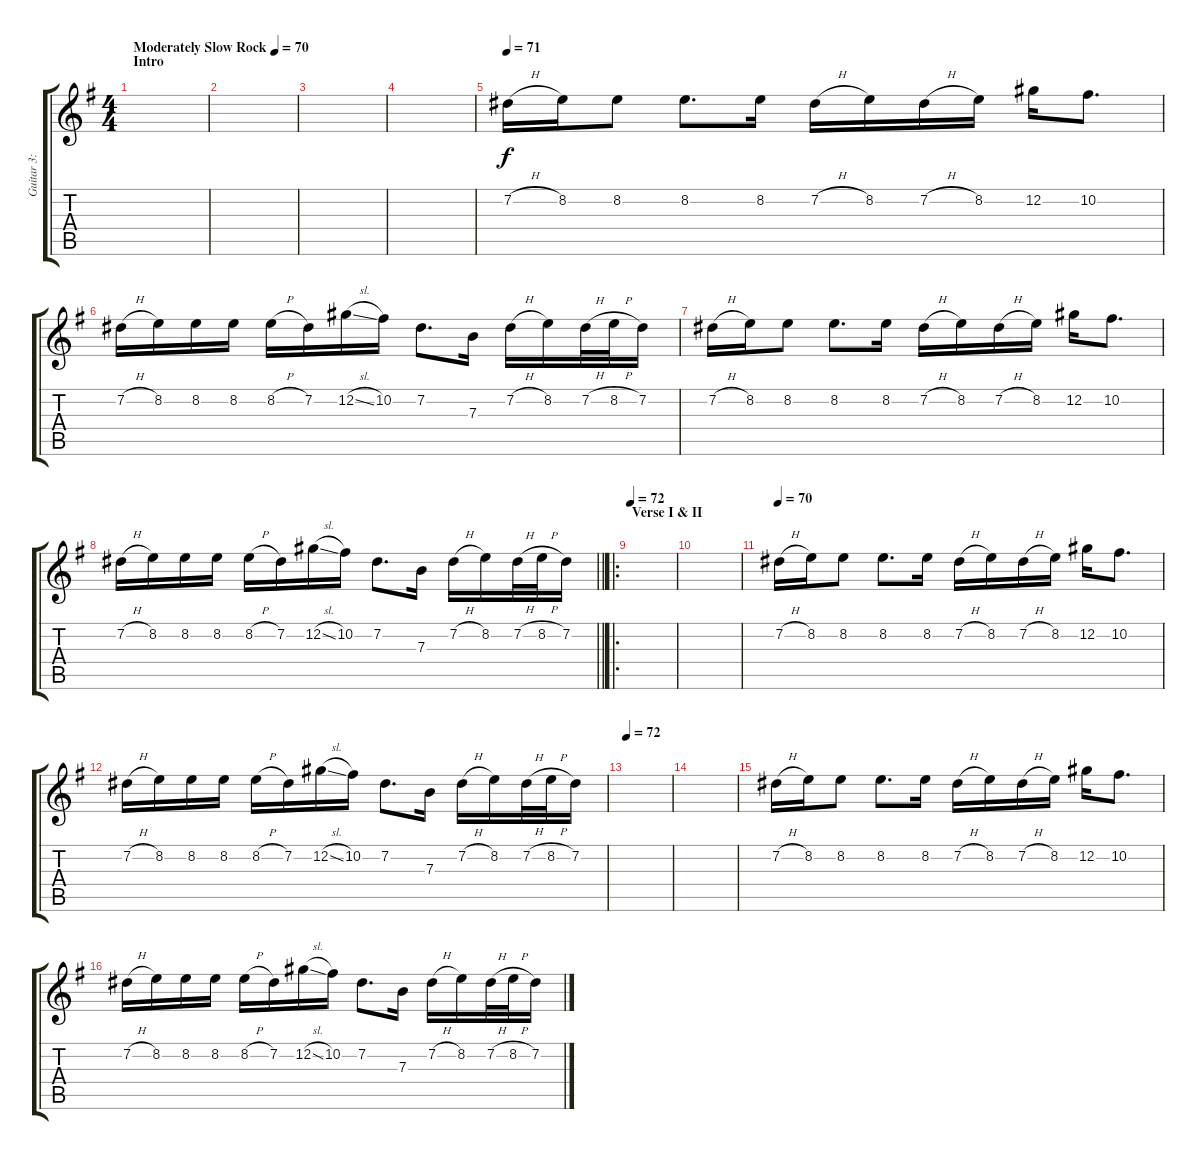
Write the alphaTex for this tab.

\track ("Guitar 3: Tony" "Guitar 3: ") {instrument distortionguitar}
\staff {score tabs}
\tuning (Db4 Ab3 E3 B2 Gb2 Db2) {hide}
\ts (4 4)
\section ("" "Intro")
\tempo (70 "Moderately Slow Rock")
\clef g2
\ks g
|
|
|
|
\tempo 71
7.2{h}.16 8.2.16 8.2.8 8.2.8{d} 8.2.16 7.2{h}.16 8.2.16 7.2{h}.16 8.2.16 12.2.16 10.2.8{d} |
7.2{h}.16 8.2.16 8.2.16 8.2.16 8.2{h}.16 7.2.16 12.2{sl}.16 10.2.16 7.2.8{d} 7.3.16 7.2{h}.16 8.2.16 7.2{h}.32 8.2{h}.32 7.2.16 |
7.2{h}.16 8.2.16 8.2.8 8.2.8{d} 8.2.16 7.2{h}.16 8.2.16 7.2{h}.16 8.2.16 12.2.16 10.2.8{d} |
\barLineRight lightlight
7.2{h}.16 8.2.16 8.2.16 8.2.16 8.2{h}.16 7.2.16 12.2{sl}.16 10.2.16 7.2.8{d} 7.3.16 7.2{h}.16 8.2.16 7.2{h}.32 8.2{h}.32 7.2.16 |
\ro
\section ("" "Verse I & II")
\tempo 72
|
|
\tempo 70
7.2{h}.16 8.2.16 8.2.8 8.2.8{d} 8.2.16 7.2{h}.16 8.2.16 7.2{h}.16 8.2.16 12.2.16 10.2.8{d} |
7.2{h}.16 8.2.16 8.2.16 8.2.16 8.2{h}.16 7.2.16 12.2{sl}.16 10.2.16 7.2.8{d} 7.3.16 7.2{h}.16 8.2.16 7.2{h}.32 8.2{h}.32 7.2.16 |
\tempo 72
|
|
7.2{h}.16 8.2.16 8.2.8 8.2.8{d} 8.2.16 7.2{h}.16 8.2.16 7.2{h}.16 8.2.16 12.2.16 10.2.8{d} |
7.2{h}.16 8.2.16 8.2.16 8.2.16 8.2{h}.16 7.2.16 12.2{sl}.16 10.2.16 7.2.8{d} 7.3.16 7.2{h}.16 8.2.16 7.2{h}.32 8.2{h}.32 7.2.16
